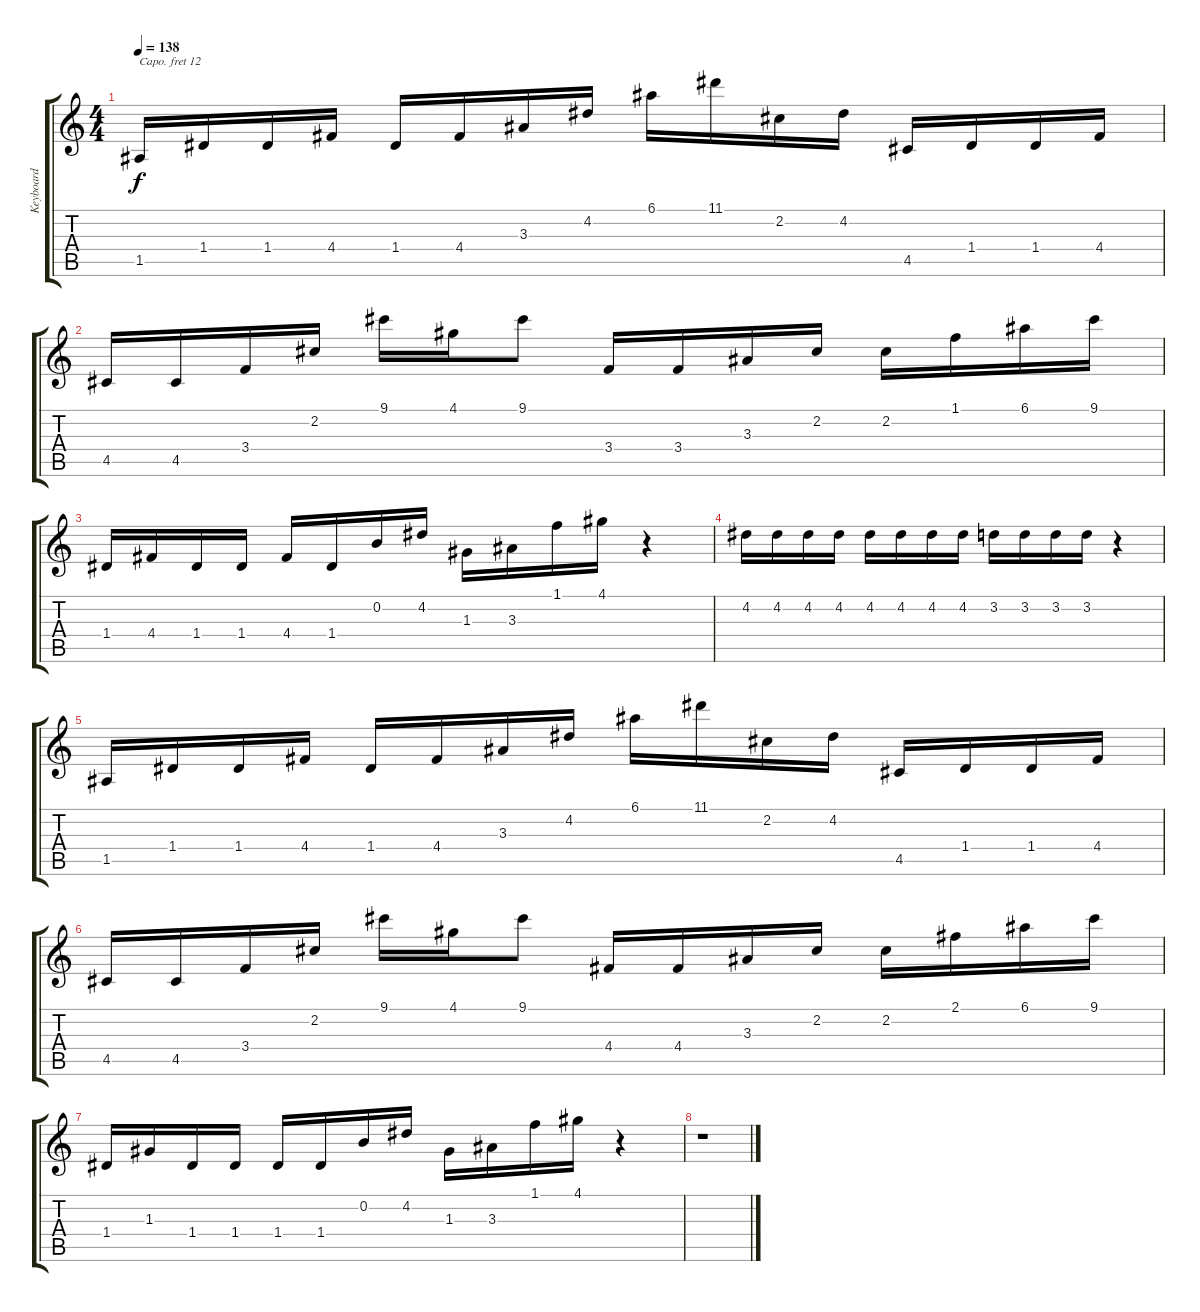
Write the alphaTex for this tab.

\track ("Keyboard" "Keyboard") {instrument lead2sawtooth}
\staff {score tabs}
\capo 12
\tuning (E4 B3 G3 D3 A2 E2) {hide}
\ts (4 4)
\tempo 138
\clef g2
\ks c
1.5.16{dy f} 1.4.16 1.4.16 4.4.16 1.4.16 4.4.16 3.3.16 4.2.16 6.1.16 11.1.16 2.2.16 4.2.16 4.5.16 1.4.16 1.4.16 4.4.16 |
4.5.16 4.5.16 3.4.16 2.2.16 9.1.16 4.1.16 9.1.8 3.4.16 3.4.16 3.3.16 2.2.16 2.2.16 1.1.16 6.1.16 9.1.16 |
1.4.16 4.4.16 1.4.16 1.4.16 4.4.16 1.4.16 0.2.16 4.2.16 1.3.16 3.3.16 1.1.16 4.1.16 r.4 |
4.2.16 4.2.16 4.2.16 4.2.16 4.2.16 4.2.16 4.2.16 4.2.16 3.2.16 3.2.16 3.2.16 3.2.16 r.4 |
1.5.16 1.4.16 1.4.16 4.4.16 1.4.16 4.4.16 3.3.16 4.2.16 6.1.16 11.1.16 2.2.16 4.2.16 4.5.16 1.4.16 1.4.16 4.4.16 |
4.5.16 4.5.16 3.4.16 2.2.16 9.1.16 4.1.16 9.1.8 4.4.16 4.4.16 3.3.16 2.2.16 2.2.16 2.1.16 6.1.16 9.1.16 |
1.4.16 1.3.16 1.4.16 1.4.16 1.4.16 1.4.16 0.2.16 4.2.16 1.3.16 3.3.16 1.1.16 4.1.16 r.4 |
r.1
